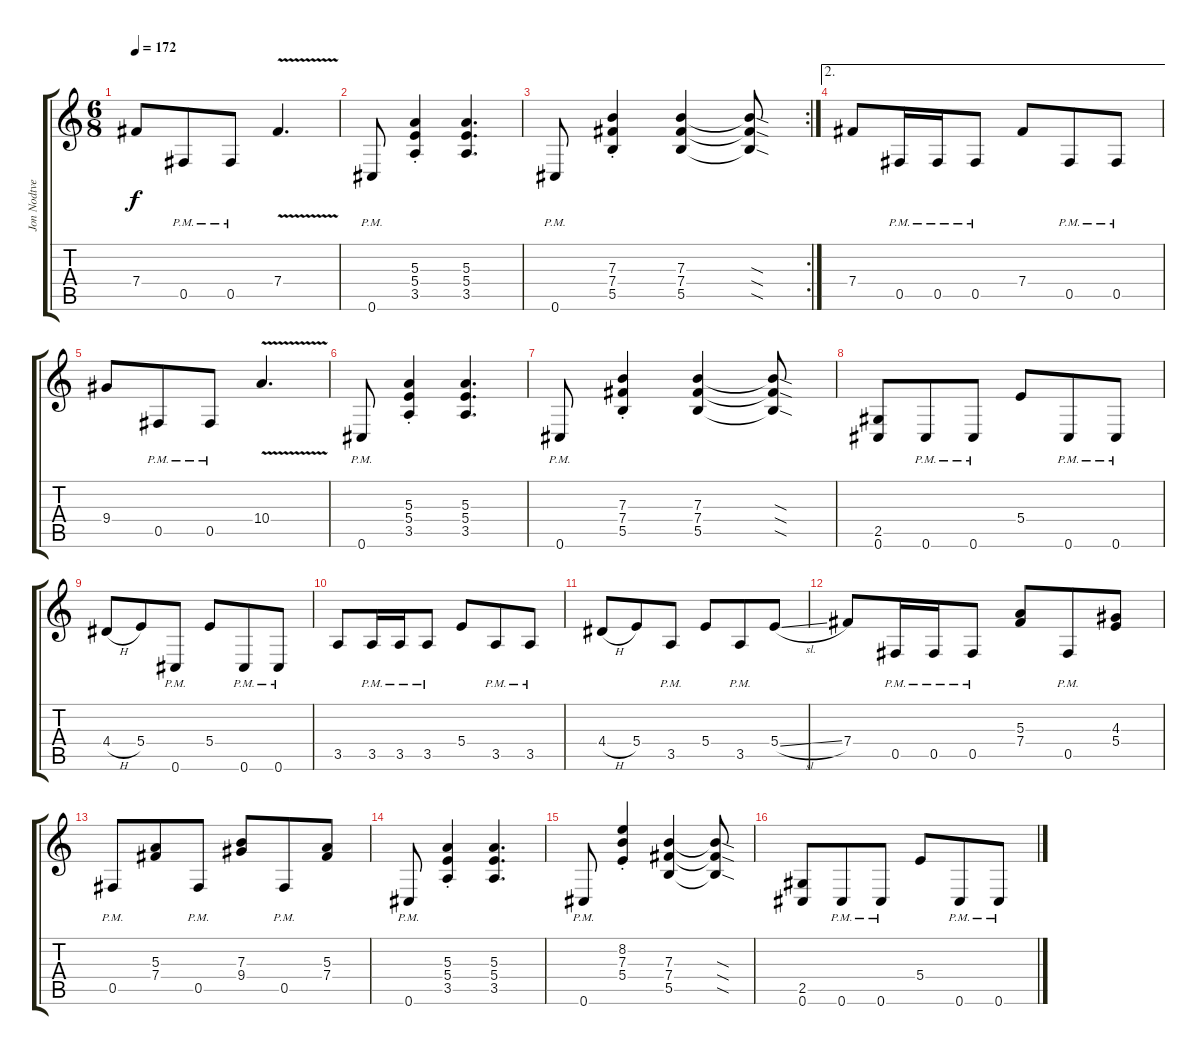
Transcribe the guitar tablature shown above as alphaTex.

\track ("Jon Nodtveidt" "Jon Nodtve") {instrument distortionguitar}
\staff {score tabs}
\tuning (Db4 Ab3 E3 B2 Gb2 Db2) {hide}
\ts (6 8)
\tempo 172
\clef g2
\ks c
7.4.8{dy f} 0.5{pm}.8 0.5{pm}.8 7.4{v}.4{d} |
0.6{pm}.8 (5.3{st} 5.4{st} 3.5{st}).4 (5.3 5.4 3.5).4{d} |
\rc 2
0.6{pm}.8 (7.3{st} 7.4{st} 5.5{st}).4 (7.3 7.4 5.5).4 (7.3{sod t} 7.4{sod t} 5.5{sod t}).8 |
\ae 2
7.4.8 0.5{pm}.16 0.5{pm}.16 0.5{pm}.8 7.4.8 0.5{pm}.8 0.5{pm}.8 |
9.4.8 0.5{pm}.8 0.5{pm}.8 10.4{v}.4{d} |
0.6{pm}.8 (5.3{st} 5.4{st} 3.5{st}).4 (5.3 5.4 3.5).4{d} |
0.6{pm}.8 (7.3{st} 7.4{st} 5.5{st}).4 (7.3 7.4 5.5).4 (7.3{sod t} 7.4{sod t} 5.5{sod t}).8 |
(2.5 0.6).8 0.6{pm}.8 0.6{pm}.8 5.4.8 0.6{pm}.8 0.6{pm}.8 |
4.4{h}.8 5.4.8 0.6{pm}.8 5.4.8 0.6{pm}.8 0.6{pm}.8 |
3.5.8 3.5{pm}.16 3.5{pm}.16 3.5{pm}.8 5.4.8 3.5{pm}.8 3.5{pm}.8 |
4.4{h}.8 5.4.8 3.5{pm}.8 5.4.8 3.5{pm}.8 5.4{sl}.8 |
7.4.8 0.5{pm}.16 0.5{pm}.16 0.5{pm}.8 (5.3 7.4).8 0.5{pm}.8 (4.3 5.4).8 |
0.5{pm}.8 (5.3 7.4).8 0.5{pm}.8 (7.3 9.4).8 0.5{pm}.8 (5.3 7.4).8 |
0.6{pm}.8 (5.3{st} 5.4{st} 3.5{st}).4 (5.3 5.4 3.5).4{d} |
0.6{pm}.8 (8.2{st} 7.3{st} 5.4{st}).4 (7.3 7.4 5.5).4 (7.3{sod t} 7.4{sod t} 5.5{sod t}).8 |
(2.5 0.6).8 0.6{pm}.8 0.6{pm}.8 5.4.8 0.6{pm}.8 0.6{pm}.8
